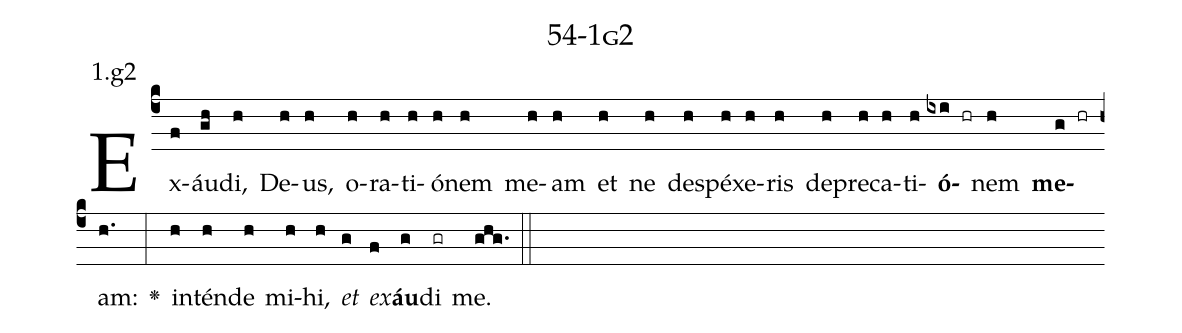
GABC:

name: 54-1g2;
annotation: 1.g2;
%%
(c4)Ex(f)áu(gh)di,(h) De(h)us,(h) o(h)ra(h)ti(h)ó(h)nem(h) me(h)am(h) et(h) ne(h) de(h)spé(h)xe(h)ris(h) de(h)pre(h)ca(h)ti(h)<b>ó</b>(ixi hr)nem(h) <b>me</b>(g hr)am:(h.) <v>\greheightstar</v>(:) in(h)tén(h)de(h) mi(h)hi,(h) <i>et</i>(g) <i>ex</i>(f)<b>áu</b>(g)di(gr) me.(ghg.) (::)


%E(h) u(h) o(g) u(f) a(g) e.(ghg.) (::)
